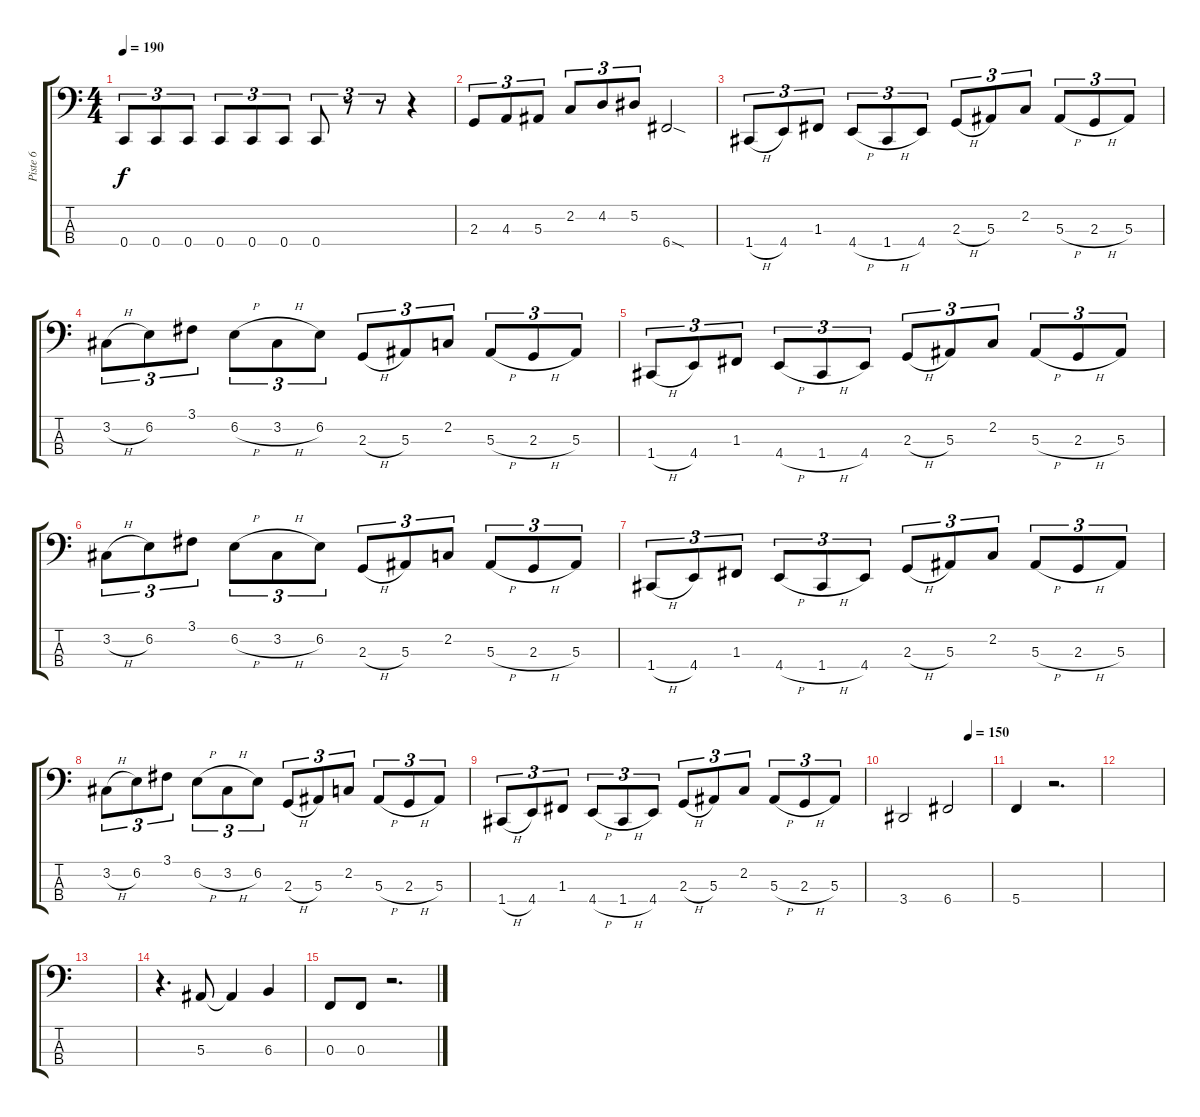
\track ("Piste 6" "Piste 6") {instrument electricbassfinger}
\staff {score tabs}
\tuning (Eb2 Bb1 F1 C1) {hide}
\ts (4 4)
\tempo 190
\clef f4
\ks c
0.4.8{tu (3 2) dy f} 0.4.8{tu (3 2)} 0.4.8{tu (3 2)} 0.4.8{tu (3 2)} 0.4.8{tu (3 2)} 0.4.8{tu (3 2)} 0.4.8{tu (3 2)} r.8{tu (3 2)} r.8{tu (3 2)} r.4 |
2.3.8{tu (3 2)} 4.3.8{tu (3 2)} 5.3.8{tu (3 2)} 2.2.8{tu (3 2)} 4.2.8{tu (3 2)} 5.2.8{tu (3 2)} 6.4{sod}.2 |
1.4{h}.8{tu (3 2)} 4.4.8{tu (3 2)} 1.3.8{tu (3 2)} 4.4{h}.8{tu (3 2)} 1.4{h}.8{tu (3 2)} 4.4.8{tu (3 2)} 2.3{h}.8{tu (3 2)} 5.3.8{tu (3 2)} 2.2.8{tu (3 2)} 5.3{h}.8{tu (3 2)} 2.3{h}.8{tu (3 2)} 5.3.8{tu (3 2)} |
3.2{h}.8{tu (3 2)} 6.2.8{tu (3 2)} 3.1.8{tu (3 2)} 6.2{h}.8{tu (3 2)} 3.2{h}.8{tu (3 2)} 6.2.8{tu (3 2)} 2.3{h}.8{tu (3 2)} 5.3.8{tu (3 2)} 2.2.8{tu (3 2)} 5.3{h}.8{tu (3 2)} 2.3{h}.8{tu (3 2)} 5.3.8{tu (3 2)} |
1.4{h}.8{tu (3 2)} 4.4.8{tu (3 2)} 1.3.8{tu (3 2)} 4.4{h}.8{tu (3 2)} 1.4{h}.8{tu (3 2)} 4.4.8{tu (3 2)} 2.3{h}.8{tu (3 2)} 5.3.8{tu (3 2)} 2.2.8{tu (3 2)} 5.3{h}.8{tu (3 2)} 2.3{h}.8{tu (3 2)} 5.3.8{tu (3 2)} |
3.2{h}.8{tu (3 2)} 6.2.8{tu (3 2)} 3.1.8{tu (3 2)} 6.2{h}.8{tu (3 2)} 3.2{h}.8{tu (3 2)} 6.2.8{tu (3 2)} 2.3{h}.8{tu (3 2)} 5.3.8{tu (3 2)} 2.2.8{tu (3 2)} 5.3{h}.8{tu (3 2)} 2.3{h}.8{tu (3 2)} 5.3.8{tu (3 2)} |
1.4{h}.8{tu (3 2)} 4.4.8{tu (3 2)} 1.3.8{tu (3 2)} 4.4{h}.8{tu (3 2)} 1.4{h}.8{tu (3 2)} 4.4.8{tu (3 2)} 2.3{h}.8{tu (3 2)} 5.3.8{tu (3 2)} 2.2.8{tu (3 2)} 5.3{h}.8{tu (3 2)} 2.3{h}.8{tu (3 2)} 5.3.8{tu (3 2)} |
3.2{h}.8{tu (3 2)} 6.2.8{tu (3 2)} 3.1.8{tu (3 2)} 6.2{h}.8{tu (3 2)} 3.2{h}.8{tu (3 2)} 6.2.8{tu (3 2)} 2.3{h}.8{tu (3 2)} 5.3.8{tu (3 2)} 2.2.8{tu (3 2)} 5.3{h}.8{tu (3 2)} 2.3{h}.8{tu (3 2)} 5.3.8{tu (3 2)} |
1.4{h}.8{tu (3 2)} 4.4.8{tu (3 2)} 1.3.8{tu (3 2)} 4.4{h}.8{tu (3 2)} 1.4{h}.8{tu (3 2)} 4.4.8{tu (3 2)} 2.3{h}.8{tu (3 2)} 5.3.8{tu (3 2)} 2.2.8{tu (3 2)} 5.3{h}.8{tu (3 2)} 2.3{h}.8{tu (3 2)} 5.3.8{tu (3 2)} |
\tempo (150 0.75)
3.4.2 6.4.2 |
5.4.4 r.2{d} |
|
|
r.4{d} 5.3.8 5.3{t}.4 6.3.4 |
0.3.8 0.3.8 r.2{d}
